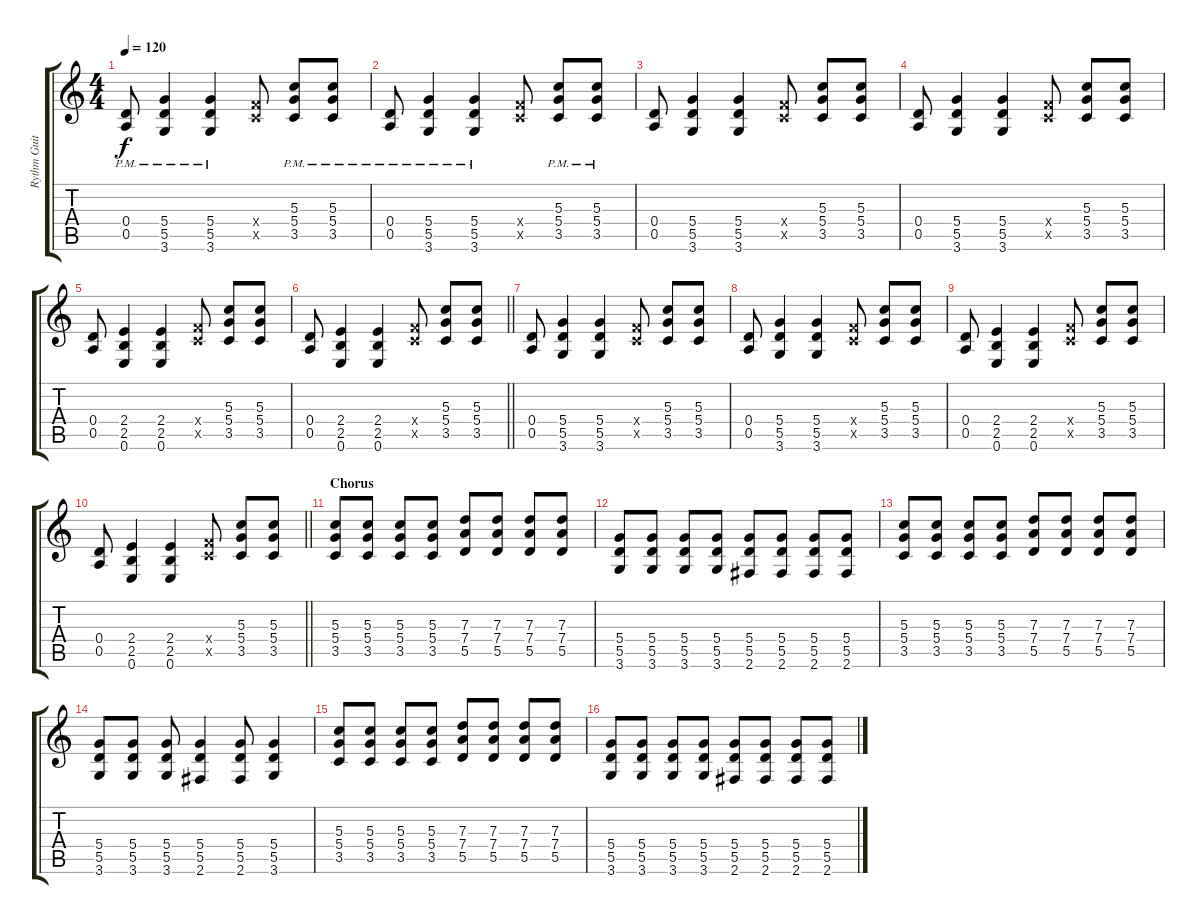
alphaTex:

\track ("Rythm Guitar" "Rythm Guit") {instrument overdrivenguitar}
\staff {score tabs}
\tuning (E4 B3 G3 D3 A2 E2) {hide}
\ts (4 4)
\tempo 120
\clef g2
\ks c
(0.4{pm} 0.5{pm}).8{dy f} (5.4{pm} 5.5{pm} 3.6{pm}).4 (5.4{pm} 5.5{pm} 3.6{pm}).4 (3.4{x} 3.5{x}).8 (5.3{pm} 5.4{pm} 3.5{pm}).8 (5.3{pm} 5.4{pm} 3.5{pm}).8 |
(0.4{pm} 0.5{pm}).8 (5.4{pm} 5.5{pm} 3.6{pm}).4 (5.4{pm} 5.5{pm} 3.6{pm}).4 (3.4{x} 3.5{x}).8 (5.3{pm} 5.4{pm} 3.5{pm}).8 (5.3{pm} 5.4{pm} 3.5{pm}).8 |
(0.4 0.5).8 (5.4 5.5 3.6).4 (5.4 5.5 3.6).4 (3.4{x} 3.5{x}).8 (5.3 5.4 3.5).8 (5.3 5.4 3.5).8 |
(0.4 0.5).8 (5.4 5.5 3.6).4 (5.4 5.5 3.6).4 (3.4{x} 3.5{x}).8 (5.3 5.4 3.5).8 (5.3 5.4 3.5).8 |
(0.4 0.5).8 (2.4 2.5 0.6).4 (2.4 2.5 0.6).4 (3.4{x} 3.5{x}).8 (5.3 5.4 3.5).8 (5.3 5.4 3.5).8 |
\barLineRight lightlight
(0.4 0.5).8 (2.4 2.5 0.6).4 (2.4 2.5 0.6).4 (3.4{x} 3.5{x}).8 (5.3 5.4 3.5).8 (5.3 5.4 3.5).8 |
(0.4 0.5).8 (5.4 5.5 3.6).4 (5.4 5.5 3.6).4 (3.4{x} 3.5{x}).8 (5.3 5.4 3.5).8 (5.3 5.4 3.5).8 |
(0.4 0.5).8 (5.4 5.5 3.6).4 (5.4 5.5 3.6).4 (3.4{x} 3.5{x}).8 (5.3 5.4 3.5).8 (5.3 5.4 3.5).8 |
(0.4 0.5).8 (2.4 2.5 0.6).4 (2.4 2.5 0.6).4 (3.4{x} 3.5{x}).8 (5.3 5.4 3.5).8 (5.3 5.4 3.5).8 |
\barLineRight lightlight
(0.4 0.5).8 (2.4 2.5 0.6).4 (2.4 2.5 0.6).4 (3.4{x} 3.5{x}).8 (5.3 5.4 3.5).8 (5.3 5.4 3.5).8 |
\section ("" "Chorus")
(5.3 5.4 3.5).8 (5.3 5.4 3.5).8 (5.3 5.4 3.5).8 (5.3 5.4 3.5).8 (7.3 7.4 5.5).8 (7.3 7.4 5.5).8 (7.3 7.4 5.5).8 (7.3 7.4 5.5).8 |
(5.4 5.5 3.6).8 (5.4 5.5 3.6).8 (5.4 5.5 3.6).8 (5.4 5.5 3.6).8 (5.4 5.5 2.6).8 (5.4 5.5 2.6).8 (5.4 5.5 2.6).8 (5.4 5.5 2.6).8 |
(5.3 5.4 3.5).8 (5.3 5.4 3.5).8 (5.3 5.4 3.5).8 (5.3 5.4 3.5).8 (7.3 7.4 5.5).8 (7.3 7.4 5.5).8 (7.3 7.4 5.5).8 (7.3 7.4 5.5).8 |
(5.4 5.5 3.6).8 (5.4 5.5 3.6).8 (5.4 5.5 3.6).8 (5.4 5.5 2.6).4 (5.4 5.5 2.6).8 (5.4 5.5 3.6).4 |
(5.3 5.4 3.5).8 (5.3 5.4 3.5).8 (5.3 5.4 3.5).8 (5.3 5.4 3.5).8 (7.3 7.4 5.5).8 (7.3 7.4 5.5).8 (7.3 7.4 5.5).8 (7.3 7.4 5.5).8 |
(5.4 5.5 3.6).8 (5.4 5.5 3.6).8 (5.4 5.5 3.6).8 (5.4 5.5 3.6).8 (5.4 5.5 2.6).8 (5.4 5.5 2.6).8 (5.4 5.5 2.6).8 (5.4 5.5 2.6).8
